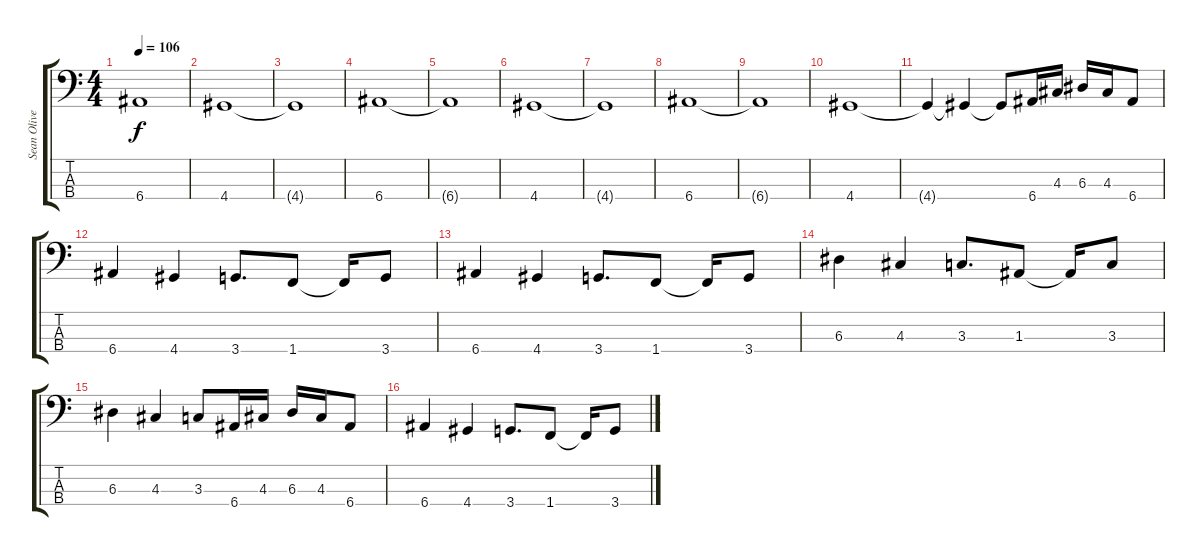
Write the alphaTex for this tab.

\track ("Sean Oliver" "Sean Olive") {instrument electricbassfinger}
\staff {score tabs}
\tuning (G2 D2 A1 E1) {hide}
\ts (4 4)
\tempo 106
\clef f4
\ks c
6.4{t}.1{dy f} |
4.4.1 |
4.4{t}.1 |
6.4.1 |
6.4{t}.1 |
4.4.1 |
4.4{t}.1 |
6.4.1 |
6.4{t}.1 |
4.4.1 |
4.4{t}.4 4.4{t}.4 4.4{t}.8 6.4.16 4.3.16 6.3.16 4.3.16 6.4.8 |
6.4.4 4.4.4 3.4.8{d} 1.4.8 1.4{t}.16 3.4.8 |
6.4.4 4.4.4 3.4.8{d} 1.4.8 1.4{t}.16 3.4.8 |
6.3.4 4.3.4 3.3.8{d} 1.3.8 1.3{t}.16 3.3.8 |
6.3.4 4.3.4 3.3.8 6.4.16 4.3.16 6.3.16 4.3.16 6.4.8 |
6.4.4 4.4.4 3.4.8{d} 1.4.8 1.4{t}.16 3.4.8
